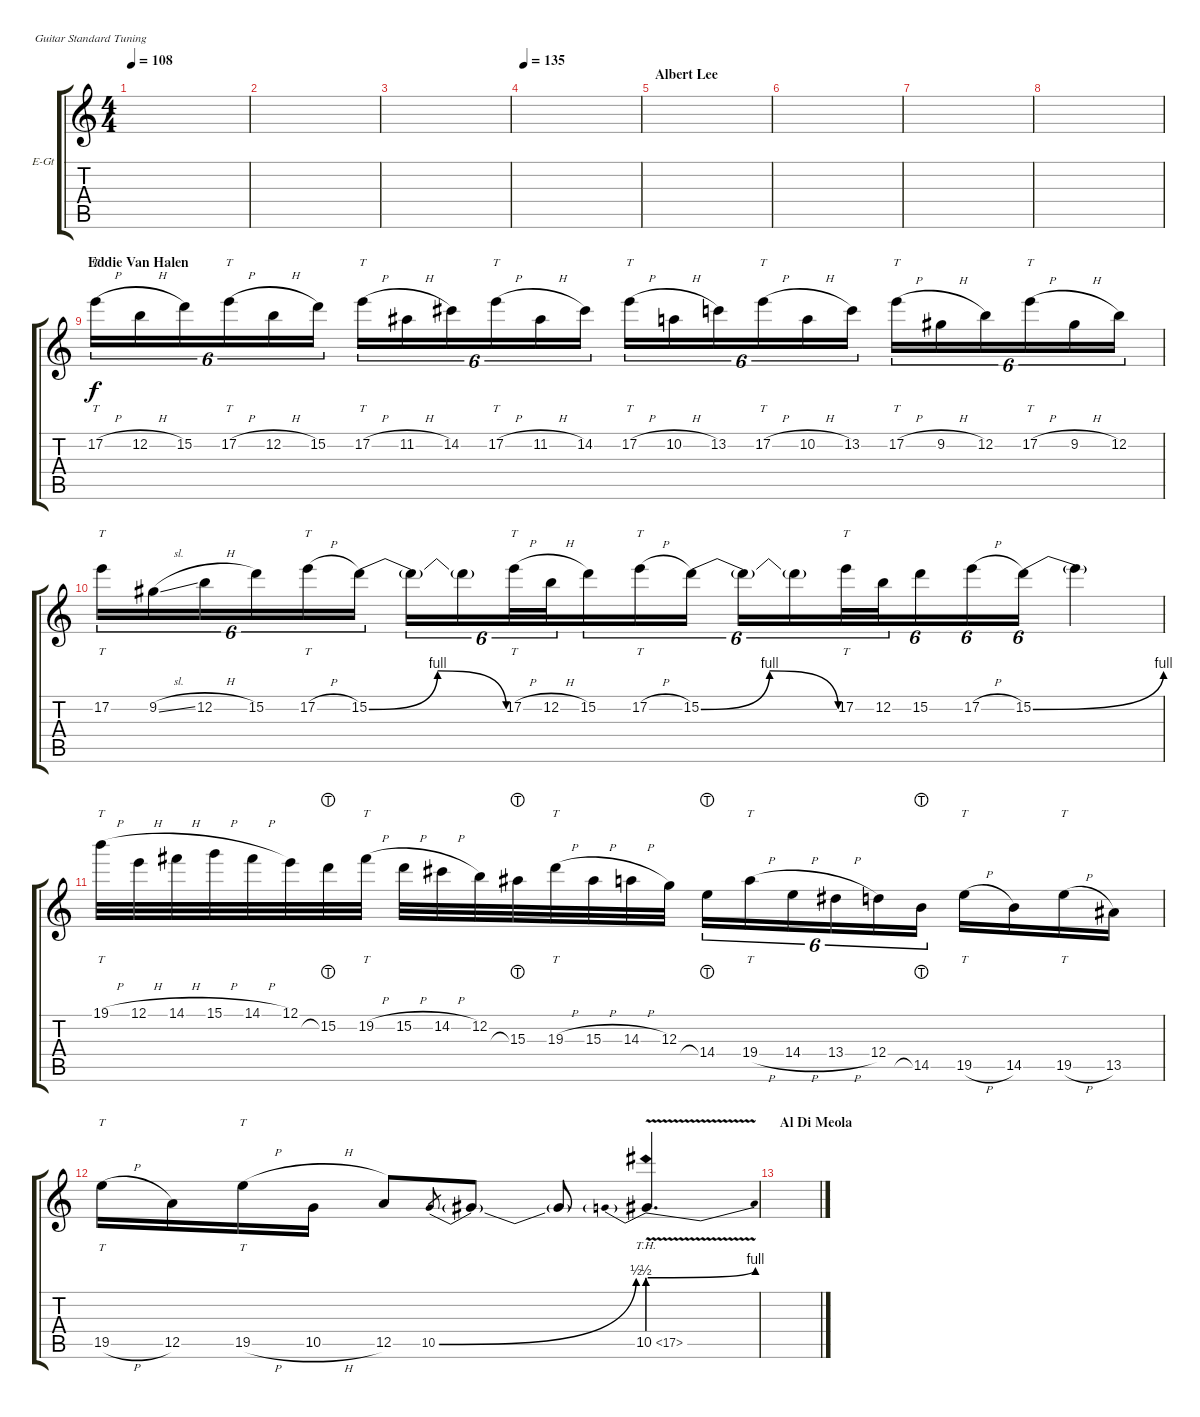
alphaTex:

\defaultSystemsLayout 4
\bracketExtendMode groupsimilarinstruments
\firstSystemTrackNameOrientation horizontal
\otherSystemsTrackNameOrientation horizontal
\track ("Distortion GTR" "E-Gt") {instrument distortionguitar}
\staff {score tabs}
\tuning (E4 B3 G3 D3 A2 E2)
\ts (4 4)
\tempo 108
\clef g2
\ks c
|
|
|
\tempo (135 0.00625)
|
\section ("" "Albert Lee")
|
|
|
|
\section ("" "Eddie Van Halen")
17.2{h}.16{tt tu (6 4)} 12.2{h}.16{tu (6 4)} 15.2.16{tu (6 4)} 17.2{h}.16{tt tu (6 4)} 12.2{h}.16{tu (6 4)} 15.2.16{tu (6 4)} 17.2{h}.16{tt tu (6 4)} 11.2{h}.16{tu (6 4)} 14.2.16{tu (6 4)} 17.2{h}.16{tt tu (6 4)} 11.2{h}.16{tu (6 4)} 14.2.16{tu (6 4)} 17.2{h}.16{tt tu (6 4)} 10.2{h}.16{tu (6 4)} 13.2.16{tu (6 4)} 17.2{h}.16{tt tu (6 4)} 10.2{h}.16{tu (6 4)} 13.2.16{tu (6 4)} 17.2{h}.16{tt tu (6 4)} 9.2{h}.16{tu (6 4)} 12.2.16{tu (6 4)} 17.2{h}.16{tt tu (6 4)} 9.2{h}.16{tu (6 4)} 12.2.16{tu (6 4)} |
17.2.16{tt tu (6 4)} 9.2{sl}.16{tu (6 4)} 12.2{h}.16{tu (6 4)} 15.2.16{tu (6 4)} 17.2{h}.16{tt tu (6 4)} 15.2{be (bendrelease 0 0 10.2 4 20.4 4 30 0)}.16{tu (6 4)} 15.2{t}.16{tu (6 4) beam merge} 15.2{t}.16{tu (6 4) beam merge} 17.2{h}.32{tt tu (6 4) beam merge} 12.2{h}.32{tu (6 4) beam merge} 15.2.16{tu (6 4) beam merge} 17.2{h}.16{tt tu (6 4) beam merge} 15.2{be (bendrelease 0 0 10.2 4 20.4 4 30 0)}.16{tu (6 4) beam split} 15.2{t}.16{tu (6 4) beam merge} 15.2{t}.16{tu (6 4) beam merge} 17.2.32{tt tu (6 4) beam merge} 12.2.32{tu (6 4) beam merge} 15.2.16{tu (6 4) beam merge} 17.2{h}.16{tu (6 4) beam merge} 15.2{be (bend 0 0 15 4)}.16{tu (6 4) beam merge} 15.2{t}.4 |
19.1{h}.32{tt} 12.1{h}.32 14.1{h}.32 15.1{h}.32 14.1{h}.32 12.1.32 15.2{lht}.32 19.2{h}.32{tt} 15.2{h}.32 14.2{h}.32 12.2.32 15.3{lht}.32 19.3{h}.32{tt} 15.3{h}.32 14.3{h}.32 12.3.32 14.4{lht}.16{tu (6 4)} 19.4{h}.16{tt tu (6 4)} 14.4{h}.16{tu (6 4)} 13.4{h}.16{tu (6 4)} 12.4.16{tu (6 4)} 14.5{lht}.16{tu (6 4)} 19.5{h}.16{tt} 14.5.16 19.5{h}.16{tt} 13.5.16 |
19.5{h}.16{tt} 12.5.16 19.5{h}.16{tt} 10.5{h}.16 12.5.8 10.5{be (bend 0 0 59.4 2)}.8{gr} 10.5{t}.8 10.5{t}.8 10.5{be (prebendbend 0 2 28.799999999999997 4) th 7 v}.4{d} |
\section ("" "Al Di Meola")
